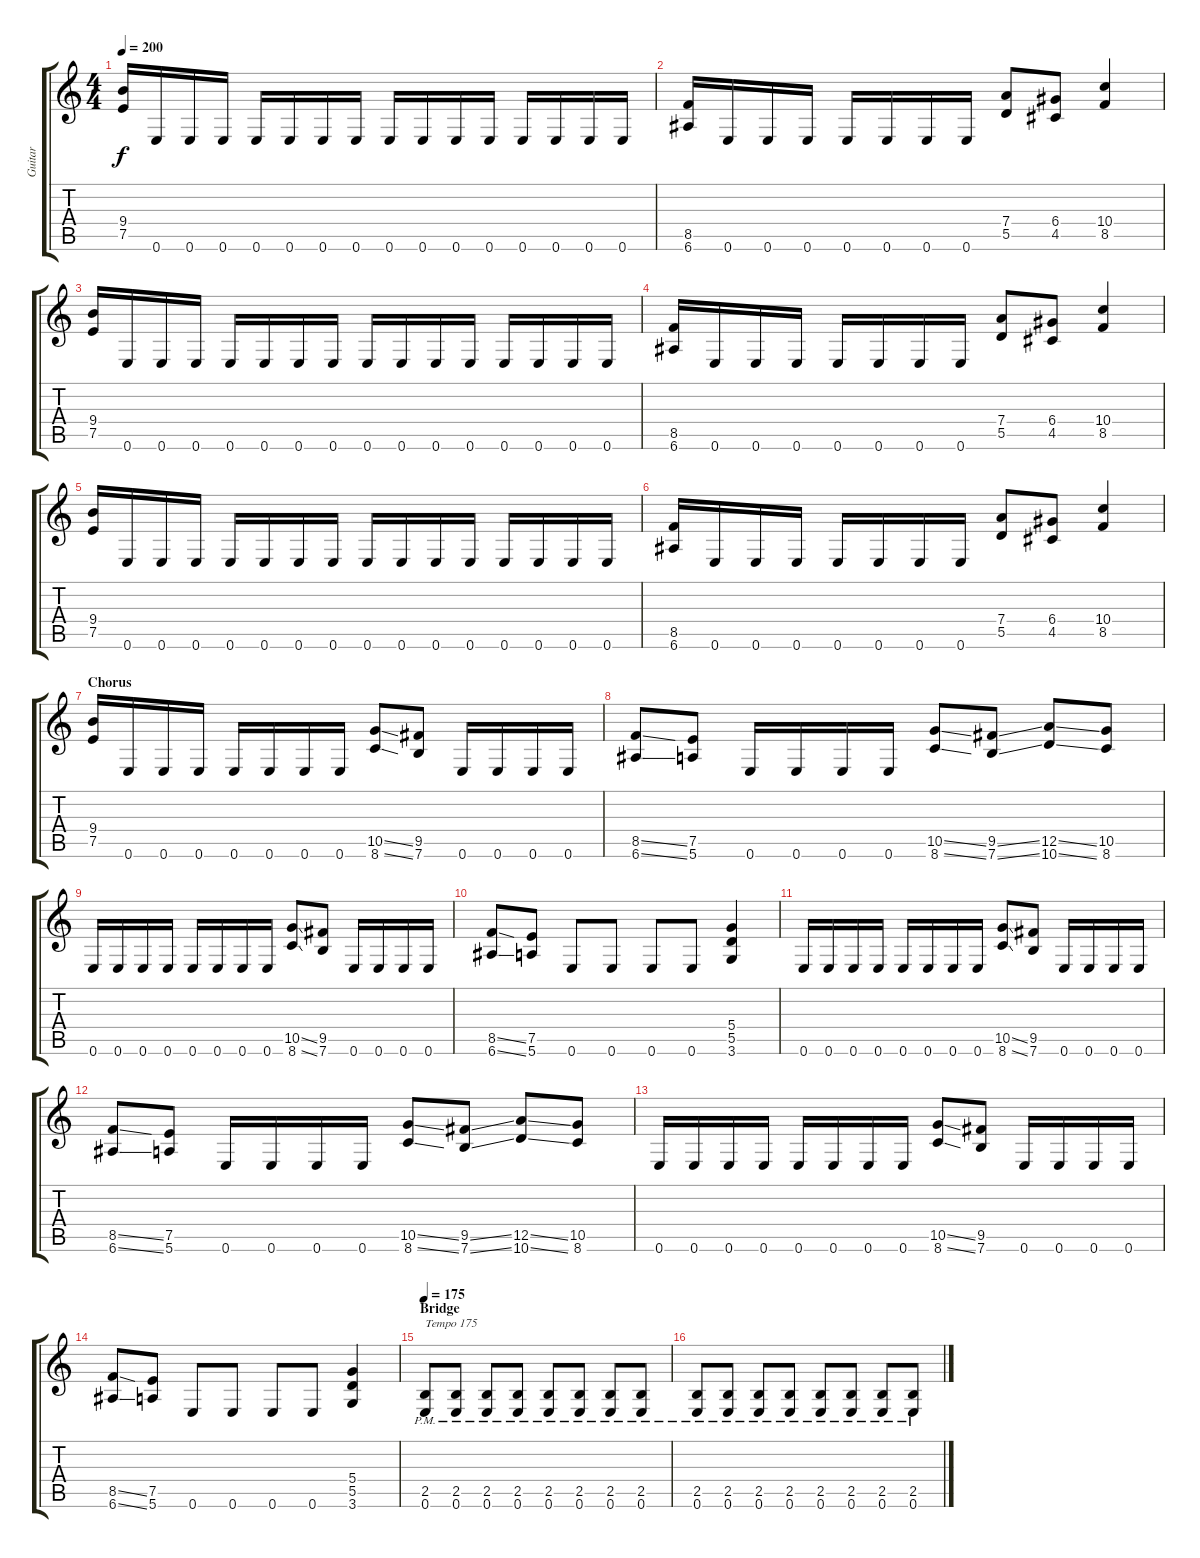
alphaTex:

\track ("Guitar" "Guitar") {instrument distortionguitar}
\staff {score tabs}
\tuning (E4 B3 G3 D3 A2 E2) {hide}
\ts (4 4)
\tempo 200
\clef g2
\ks c
(9.4 7.5).16{dy f} 0.6.16 0.6.16 0.6.16 0.6.16 0.6.16 0.6.16 0.6.16 0.6.16 0.6.16 0.6.16 0.6.16 0.6.16 0.6.16 0.6.16 0.6.16 |
(8.5 6.6).16 0.6.16 0.6.16 0.6.16 0.6.16 0.6.16 0.6.16 0.6.16 (7.4 5.5).8 (6.4 4.5).8 (10.4 8.5).4 |
(9.4 7.5).16 0.6.16 0.6.16 0.6.16 0.6.16 0.6.16 0.6.16 0.6.16 0.6.16 0.6.16 0.6.16 0.6.16 0.6.16 0.6.16 0.6.16 0.6.16 |
(8.5 6.6).16 0.6.16 0.6.16 0.6.16 0.6.16 0.6.16 0.6.16 0.6.16 (7.4 5.5).8 (6.4 4.5).8 (10.4 8.5).4 |
(9.4 7.5).16 0.6.16 0.6.16 0.6.16 0.6.16 0.6.16 0.6.16 0.6.16 0.6.16 0.6.16 0.6.16 0.6.16 0.6.16 0.6.16 0.6.16 0.6.16 |
(8.5 6.6).16 0.6.16 0.6.16 0.6.16 0.6.16 0.6.16 0.6.16 0.6.16 (7.4 5.5).8 (6.4 4.5).8 (10.4 8.5).4 |
\section ("" "Chorus")
(9.4 7.5).16 0.6.16 0.6.16 0.6.16 0.6.16 0.6.16 0.6.16 0.6.16 (10.5{ss} 8.6{ss}).8 (9.5 7.6).8 0.6.16 0.6.16 0.6.16 0.6.16 |
(8.5{ss} 6.6{ss}).8 (7.5 5.6).8 0.6.16 0.6.16 0.6.16 0.6.16 (10.5{ss} 8.6{ss}).8 (9.5{ss} 7.6{ss}).8 (12.5{ss} 10.6{ss}).8 (10.5 8.6).8 |
0.6.16 0.6.16 0.6.16 0.6.16 0.6.16 0.6.16 0.6.16 0.6.16 (10.5{ss} 8.6{ss}).8 (9.5 7.6).8 0.6.16 0.6.16 0.6.16 0.6.16 |
(8.5{ss} 6.6{ss}).8 (7.5 5.6).8 0.6.8 0.6.8 0.6.8 0.6.8 (5.4 5.5 3.6).4 |
0.6.16 0.6.16 0.6.16 0.6.16 0.6.16 0.6.16 0.6.16 0.6.16 (10.5{ss} 8.6{ss}).8 (9.5 7.6).8 0.6.16 0.6.16 0.6.16 0.6.16 |
(8.5{ss} 6.6{ss}).8 (7.5 5.6).8 0.6.16 0.6.16 0.6.16 0.6.16 (10.5{ss} 8.6{ss}).8 (9.5{ss} 7.6{ss}).8 (12.5{ss} 10.6{ss}).8 (10.5 8.6).8 |
0.6.16 0.6.16 0.6.16 0.6.16 0.6.16 0.6.16 0.6.16 0.6.16 (10.5{ss} 8.6{ss}).8 (9.5 7.6).8 0.6.16 0.6.16 0.6.16 0.6.16 |
(8.5{ss} 6.6{ss}).8 (7.5 5.6).8 0.6.8 0.6.8 0.6.8 0.6.8 (5.4 5.5 3.6).4 |
\section ("" "Bridge")
\tempo 175
(2.5{pm} 0.6{pm}).8{txt "Tempo 175"} (2.5{pm} 0.6{pm}).8 (2.5{pm} 0.6{pm}).8 (2.5{pm} 0.6{pm}).8 (2.5{pm} 0.6{pm}).8 (2.5{pm} 0.6{pm}).8 (2.5{pm} 0.6{pm}).8 (2.5{pm} 0.6{pm}).8 |
(2.5{pm} 0.6{pm}).8 (2.5{pm} 0.6{pm}).8 (2.5{pm} 0.6{pm}).8 (2.5{pm} 0.6{pm}).8 (2.5{pm} 0.6{pm}).8 (2.5{pm} 0.6{pm}).8 (2.5{pm} 0.6{pm}).8 (2.5{pm} 0.6{pm}).8
